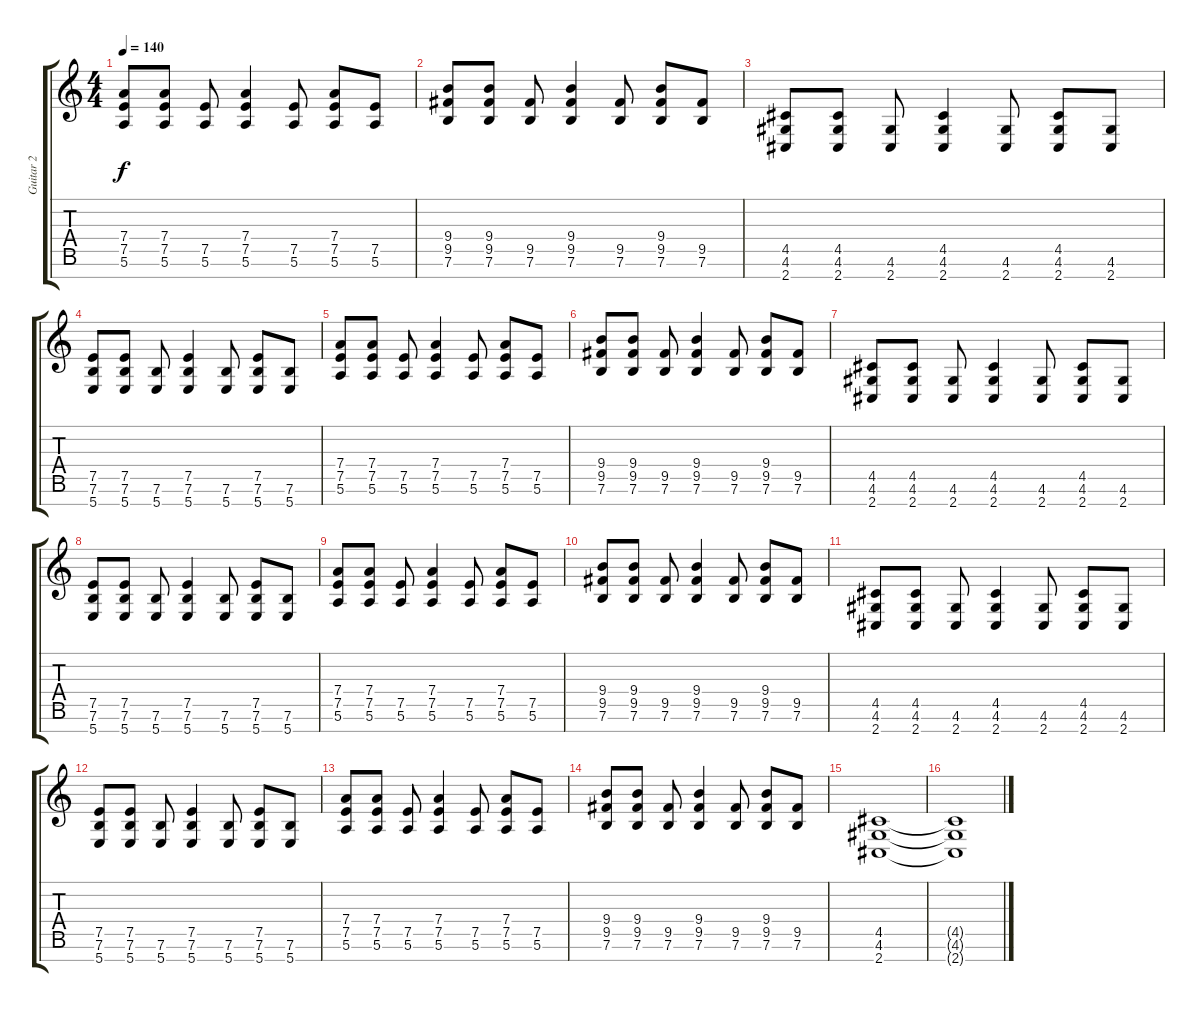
\track ("Guitar 2" "Guitar 2") {instrument distortionguitar}
\staff {score tabs}
\tuning (E4 B3 G3 D3 A2 E2 B1) {hide}
\ts (4 4)
\tempo 140
\clef g2
\ks c
(7.4 7.5 5.6).8{dy f} (7.4 7.5 5.6).8 (7.5 5.6).8 (7.4 7.5 5.6).4 (7.5 5.6).8 (7.4 7.5 5.6).8 (7.5 5.6).8 |
(9.4 9.5 7.6).8 (9.4 9.5 7.6).8 (9.5 7.6).8 (9.4 9.5 7.6).4 (9.5 7.6).8 (9.4 9.5 7.6).8 (9.5 7.6).8 |
(4.5 4.6 2.7).8 (4.5 4.6 2.7).8 (4.6 2.7).8 (4.5 4.6 2.7).4 (4.6 2.7).8 (4.5 4.6 2.7).8 (4.6 2.7).8 |
(7.5 7.6 5.7).8 (7.5 7.6 5.7).8 (7.6 5.7).8 (7.5 7.6 5.7).4 (7.6 5.7).8 (7.5 7.6 5.7).8 (7.6 5.7).8 |
(7.4 7.5 5.6).8 (7.4 7.5 5.6).8 (7.5 5.6).8 (7.4 7.5 5.6).4 (7.5 5.6).8 (7.4 7.5 5.6).8 (7.5 5.6).8 |
(9.4 9.5 7.6).8 (9.4 9.5 7.6).8 (9.5 7.6).8 (9.4 9.5 7.6).4 (9.5 7.6).8 (9.4 9.5 7.6).8 (9.5 7.6).8 |
(4.5 4.6 2.7).8 (4.5 4.6 2.7).8 (4.6 2.7).8 (4.5 4.6 2.7).4 (4.6 2.7).8 (4.5 4.6 2.7).8 (4.6 2.7).8 |
(7.5 7.6 5.7).8 (7.5 7.6 5.7).8 (7.6 5.7).8 (7.5 7.6 5.7).4 (7.6 5.7).8 (7.5 7.6 5.7).8 (7.6 5.7).8 |
(7.4 7.5 5.6).8 (7.4 7.5 5.6).8 (7.5 5.6).8 (7.4 7.5 5.6).4 (7.5 5.6).8 (7.4 7.5 5.6).8 (7.5 5.6).8 |
(9.4 9.5 7.6).8 (9.4 9.5 7.6).8 (9.5 7.6).8 (9.4 9.5 7.6).4 (9.5 7.6).8 (9.4 9.5 7.6).8 (9.5 7.6).8 |
(4.5 4.6 2.7).8 (4.5 4.6 2.7).8 (4.6 2.7).8 (4.5 4.6 2.7).4 (4.6 2.7).8 (4.5 4.6 2.7).8 (4.6 2.7).8 |
(7.5 7.6 5.7).8 (7.5 7.6 5.7).8 (7.6 5.7).8 (7.5 7.6 5.7).4 (7.6 5.7).8 (7.5 7.6 5.7).8 (7.6 5.7).8 |
(7.4 7.5 5.6).8 (7.4 7.5 5.6).8 (7.5 5.6).8 (7.4 7.5 5.6).4 (7.5 5.6).8 (7.4 7.5 5.6).8 (7.5 5.6).8 |
(9.4 9.5 7.6).8 (9.4 9.5 7.6).8 (9.5 7.6).8 (9.4 9.5 7.6).4 (9.5 7.6).8 (9.4 9.5 7.6).8 (9.5 7.6).8 |
(4.5 4.6 2.7).1{volume 0} |
(4.5{t} 4.6{t} 2.7{t}).1
